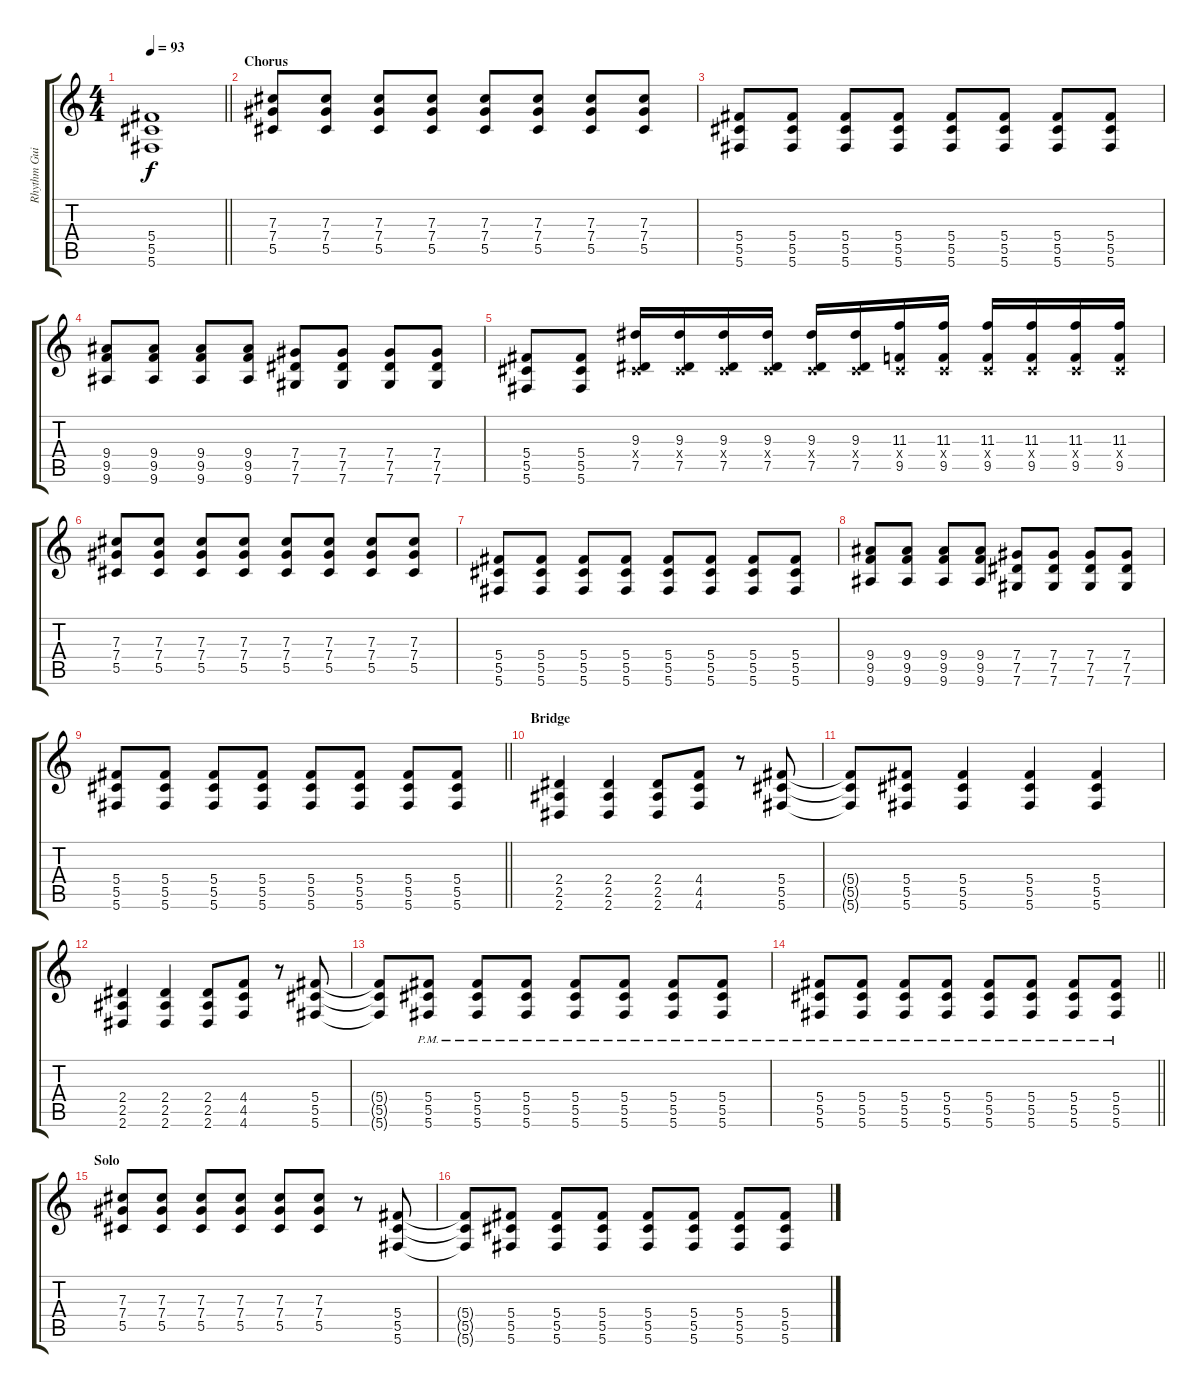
\track ("Rhythm Guitar" "Rhythm Gui") {instrument distortionguitar}
\staff {score tabs}
\tuning (Eb4 Bb3 Gb3 Db3 Ab2 Db2) {hide}
\ts (4 4)
\tempo 93
\clef g2
\barLineRight lightlight
\ks c
(5.4 5.5 5.6).1{dy f} |
\section ("" "Chorus")
(7.3 7.4 5.5).8 (7.3 7.4 5.5).8 (7.3 7.4 5.5).8 (7.3 7.4 5.5).8 (7.3 7.4 5.5).8 (7.3 7.4 5.5).8 (7.3 7.4 5.5).8 (7.3 7.4 5.5).8 |
(5.4 5.5 5.6).8 (5.4 5.5 5.6).8 (5.4 5.5 5.6).8 (5.4 5.5 5.6).8 (5.4 5.5 5.6).8 (5.4 5.5 5.6).8 (5.4 5.5 5.6).8 (5.4 5.5 5.6).8 |
(9.4 9.5 9.6).8 (9.4 9.5 9.6).8 (9.4 9.5 9.6).8 (9.4 9.5 9.6).8 (7.4 7.5 7.6).8 (7.4 7.5 7.6).8 (7.4 7.5 7.6).8 (7.4 7.5 7.6).8 |
(5.4 5.5 5.6).8 (5.4 5.5 5.6).8 (9.3 0.4{x} 7.5).16 (9.3 0.4{x} 7.5).16 (9.3 0.4{x} 7.5).16 (9.3 0.4{x} 7.5).16 (9.3 0.4{x} 7.5).16 (9.3 0.4{x} 7.5).16 (11.3 0.4{x} 9.5).16 (11.3 0.4{x} 9.5).16 (11.3 0.4{x} 9.5).16 (11.3 0.4{x} 9.5).16 (11.3 0.4{x} 9.5).16 (11.3 0.4{x} 9.5).16 |
(7.3 7.4 5.5).8 (7.3 7.4 5.5).8 (7.3 7.4 5.5).8 (7.3 7.4 5.5).8 (7.3 7.4 5.5).8 (7.3 7.4 5.5).8 (7.3 7.4 5.5).8 (7.3 7.4 5.5).8 |
(5.4 5.5 5.6).8 (5.4 5.5 5.6).8 (5.4 5.5 5.6).8 (5.4 5.5 5.6).8 (5.4 5.5 5.6).8 (5.4 5.5 5.6).8 (5.4 5.5 5.6).8 (5.4 5.5 5.6).8 |
(9.4 9.5 9.6).8 (9.4 9.5 9.6).8 (9.4 9.5 9.6).8 (9.4 9.5 9.6).8 (7.4 7.5 7.6).8 (7.4 7.5 7.6).8 (7.4 7.5 7.6).8 (7.4 7.5 7.6).8 |
\barLineRight lightlight
(5.4 5.5 5.6).8 (5.4 5.5 5.6).8 (5.4 5.5 5.6).8 (5.4 5.5 5.6).8 (5.4 5.5 5.6).8 (5.4 5.5 5.6).8 (5.4 5.5 5.6).8 (5.4 5.5 5.6).8 |
\section ("" "Bridge")
(2.4 2.5 2.6).4 (2.4 2.5 2.6).4 (2.4 2.5 2.6).8 (4.4 4.5 4.6).8 r.8 (5.4 5.5 5.6).8 |
(5.4{t} 5.5{t} 5.6{t}).8 (5.4 5.5 5.6).8 (5.4 5.5 5.6).4 (5.4 5.5 5.6).4 (5.4 5.5 5.6).4 |
(2.4 2.5 2.6).4 (2.4 2.5 2.6).4 (2.4 2.5 2.6).8 (4.4 4.5 4.6).8 r.8 (5.4 5.5 5.6).8 |
(5.4{t} 5.5{t} 5.6{t}).8 (5.4{pm} 5.5{pm} 5.6{pm}).8 (5.4{pm} 5.5{pm} 5.6{pm}).8 (5.4{pm} 5.5{pm} 5.6{pm}).8 (5.4{pm} 5.5{pm} 5.6{pm}).8 (5.4{pm} 5.5{pm} 5.6{pm}).8 (5.4{pm} 5.5{pm} 5.6{pm}).8 (5.4{pm} 5.5{pm} 5.6{pm}).8 |
\barLineRight lightlight
(5.4{pm} 5.5{pm} 5.6{pm}).8 (5.4{pm} 5.5{pm} 5.6{pm}).8 (5.4{pm} 5.5{pm} 5.6{pm}).8 (5.4{pm} 5.5{pm} 5.6{pm}).8 (5.4{pm} 5.5{pm} 5.6{pm}).8 (5.4{pm} 5.5{pm} 5.6{pm}).8 (5.4{pm} 5.5{pm} 5.6{pm}).8 (5.4{pm} 5.5{pm} 5.6{pm}).8 |
\section ("" "Solo")
(7.3 7.4 5.5).8 (7.3 7.4 5.5).8 (7.3 7.4 5.5).8 (7.3 7.4 5.5).8 (7.3 7.4 5.5).8 (7.3 7.4 5.5).8 r.8 (5.4 5.5 5.6).8 |
(5.4{t} 5.5{t} 5.6{t}).8 (5.4 5.5 5.6).8 (5.4 5.5 5.6).8 (5.4 5.5 5.6).8 (5.4 5.5 5.6).8 (5.4 5.5 5.6).8 (5.4 5.5 5.6).8 (5.4 5.5 5.6).8
